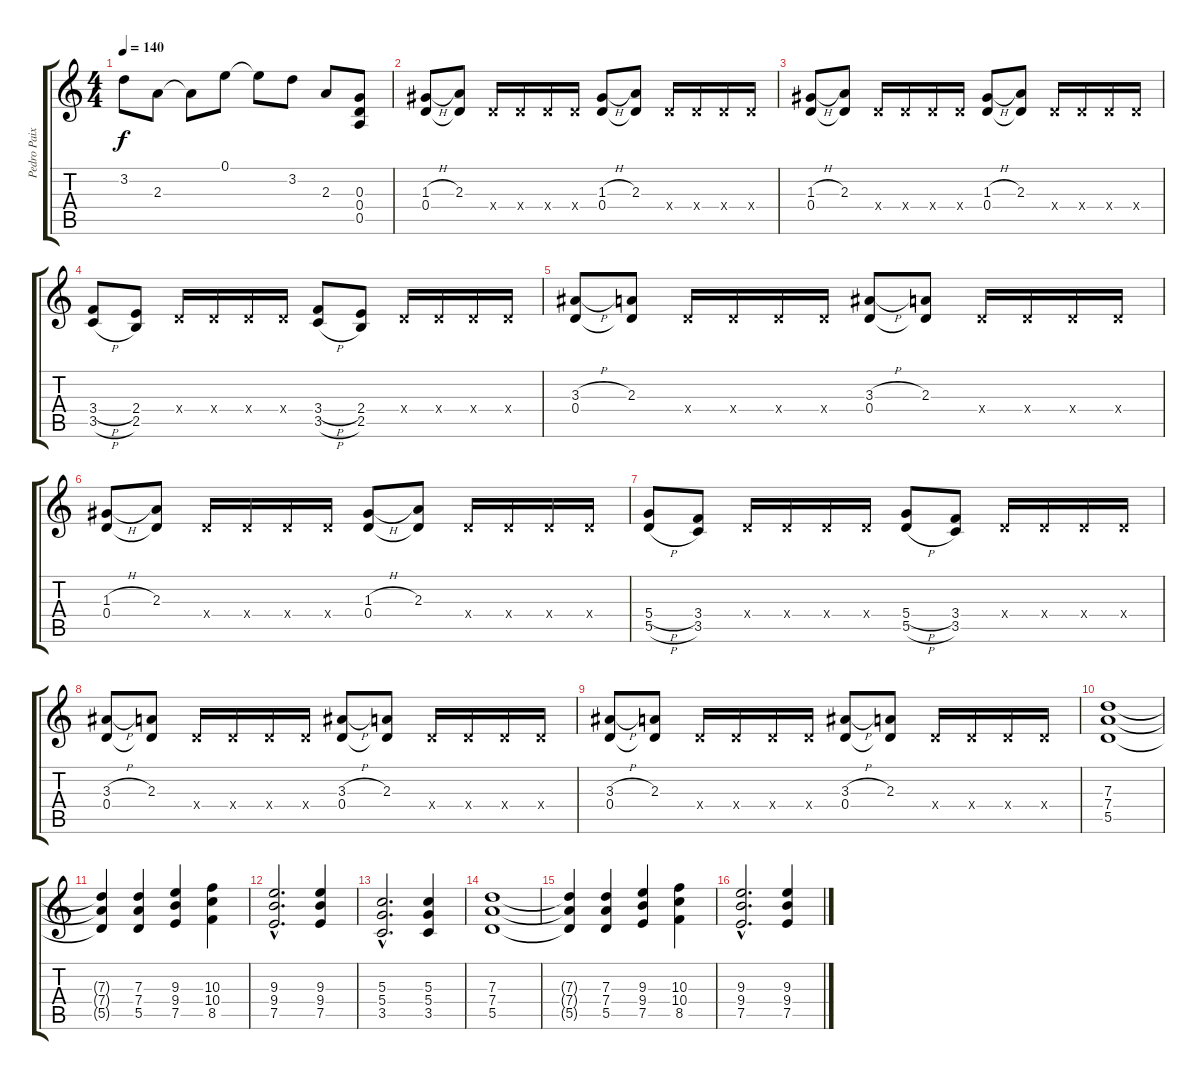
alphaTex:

\track ("Pedro Paixão" "Pedro Paix") {instrument overdrivenguitar}
\staff {score tabs}
\tuning (E4 B3 G3 D3 A2 E2) {hide}
\ts (4 4)
\tempo 140
\clef g2
\ks c
3.2{t}.8{dy f} 2.3.8 2.3{t}.8 0.1.8 0.1{t}.8 3.2.8 2.3.8 (0.3 0.4{t} 0.5{t}).8 |
(1.3{h} 0.4).8 (2.3 0.4{t}).8 0.4{x}.16 0.4{x}.16 0.4{x}.16 0.4{x}.16 (1.3{h} 0.4).8 (2.3 0.4{t}).8 0.4{x}.16 0.4{x}.16 0.4{x}.16 0.4{x}.16 |
(1.3{h} 0.4).8 (2.3 0.4{t}).8 0.4{x}.16 0.4{x}.16 0.4{x}.16 0.4{x}.16 (1.3{h} 0.4).8 (2.3 0.4{t}).8 0.4{x}.16 0.4{x}.16 0.4{x}.16 0.4{x}.16 |
(3.4{h} 3.5{h}).8 (2.4 2.5).8 0.4{x}.16 0.4{x}.16 0.4{x}.16 0.4{x}.16 (3.4{h} 3.5{h}).8 (2.4 2.5).8 0.4{x}.16 0.4{x}.16 0.4{x}.16 0.4{x}.16 |
(3.3{h} 0.4).8 (2.3 0.4{t}).8 0.4{x}.16 0.4{x}.16 0.4{x}.16 0.4{x}.16 (3.3{h} 0.4).8 (2.3 0.4{t}).8 0.4{x}.16 0.4{x}.16 0.4{x}.16 0.4{x}.16 |
(1.3{h} 0.4).8 (2.3 0.4{t}).8 0.4{x}.16 0.4{x}.16 0.4{x}.16 0.4{x}.16 (1.3{h} 0.4).8 (2.3 0.4{t}).8 0.4{x}.16 0.4{x}.16 0.4{x}.16 0.4{x}.16 |
(5.4{h} 5.5{h}).8 (3.4 3.5).8 0.4{x}.16 0.4{x}.16 0.4{x}.16 0.4{x}.16 (5.4{h} 5.5{h}).8 (3.4 3.5).8 0.4{x}.16 0.4{x}.16 0.4{x}.16 0.4{x}.16 |
(3.3{h} 0.4).8 (2.3 0.4{t}).8 0.4{x}.16 0.4{x}.16 0.4{x}.16 0.4{x}.16 (3.3{h} 0.4).8 (2.3 0.4{t}).8 0.4{x}.16 0.4{x}.16 0.4{x}.16 0.4{x}.16 |
(3.3{h} 0.4).8 (2.3 0.4{t}).8 0.4{x}.16 0.4{x}.16 0.4{x}.16 0.4{x}.16 (3.3{h} 0.4).8 (2.3 0.4{t}).8 0.4{x}.16 0.4{x}.16 0.4{x}.16 0.4{x}.16 |
(7.3 7.4 5.5).1 |
(7.3{t} 7.4{t} 5.5{t}).4 (7.3 7.4 5.5).4 (9.3 9.4 7.5).4 (10.3 10.4 8.5).4 |
(9.3{hac} 9.4{hac} 7.5{hac}).2{d} (9.3 9.4 7.5).4 |
(5.3{hac} 5.4{hac} 3.5{hac}).2{d} (5.3 5.4 3.5).4 |
(7.3 7.4 5.5).1 |
(7.3{t} 7.4{t} 5.5{t}).4 (7.3 7.4 5.5).4 (9.3 9.4 7.5).4 (10.3 10.4 8.5).4 |
(9.3{hac} 9.4{hac} 7.5{hac}).2{d} (9.3 9.4 7.5).4
